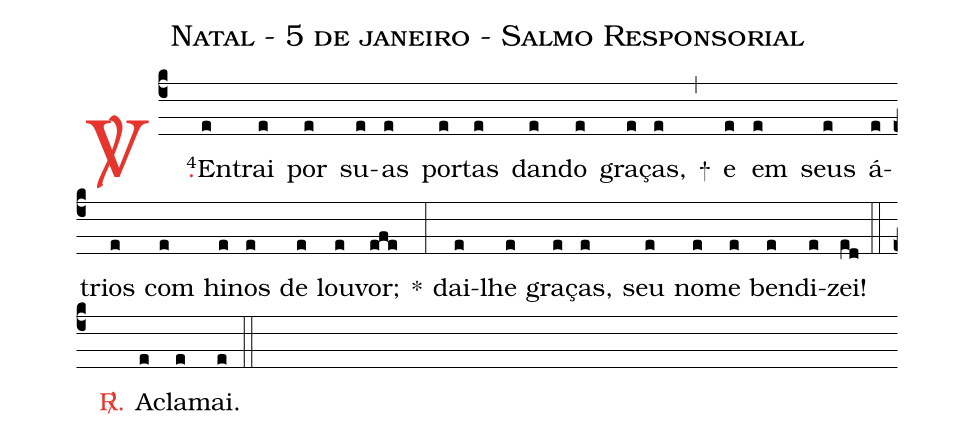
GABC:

name: Natal - 5 de janeiro - Salmo Responsorial;
%%
(c4)

<c><sp>V/</sp>.</c>() <v>\VSup{4}</v>En(e)trai(e) por(e) su(e)as(e) por(e)tas(e) dan(e)do(e) gra(e)ças,(e) +(,)
e(e) em(e) seus(e) á(e)trios(e) com(e) hi(e)nos(e) de(e) lou(e)vor;(efe) *(:)
dai-(e)lhe(e) gra(e)ças,(e) seu(e) no(e)me(e) ben(e)di(e)zei!(ed)

(::)

<c><sp>R/</sp>.</c>() A(e)cla(e)mai.(e)

(::)
